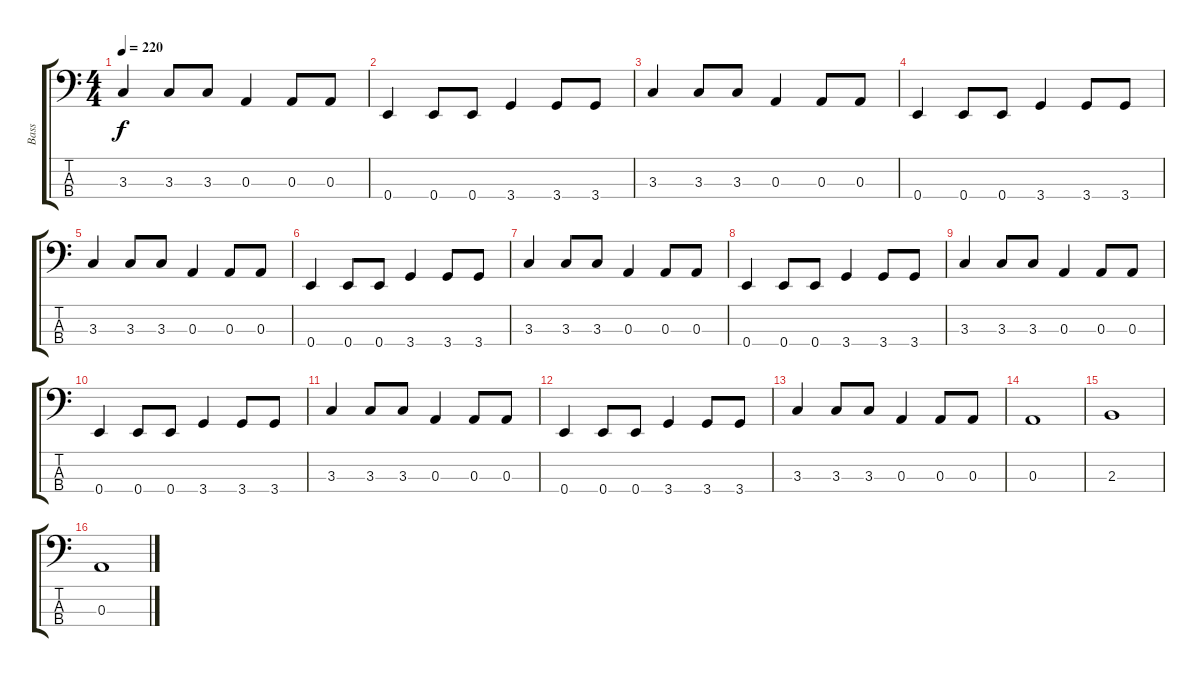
\track ("Bass" "Bass") {instrument electricbassfinger}
\staff {score tabs}
\tuning (G2 D2 A1 E1) {hide}
\ts (4 4)
\tempo 220
\clef f4
\ks c
3.3.4{dy f} 3.3.8 3.3.8 0.3.4 0.3.8 0.3.8 |
0.4.4 0.4.8 0.4.8 3.4.4 3.4.8 3.4.8 |
3.3.4 3.3.8 3.3.8 0.3.4 0.3.8 0.3.8 |
0.4.4 0.4.8 0.4.8 3.4.4 3.4.8 3.4.8 |
3.3.4 3.3.8 3.3.8 0.3.4 0.3.8 0.3.8 |
0.4.4 0.4.8 0.4.8 3.4.4 3.4.8 3.4.8 |
3.3.4 3.3.8 3.3.8 0.3.4 0.3.8 0.3.8 |
0.4.4 0.4.8 0.4.8 3.4.4 3.4.8 3.4.8 |
3.3.4 3.3.8 3.3.8 0.3.4 0.3.8 0.3.8 |
0.4.4 0.4.8 0.4.8 3.4.4 3.4.8 3.4.8 |
3.3.4 3.3.8 3.3.8 0.3.4 0.3.8 0.3.8 |
0.4.4 0.4.8 0.4.8 3.4.4 3.4.8 3.4.8 |
3.3.4 3.3.8 3.3.8 0.3.4 0.3.8 0.3.8 |
0.3.1 |
2.3.1 |
0.3.1
